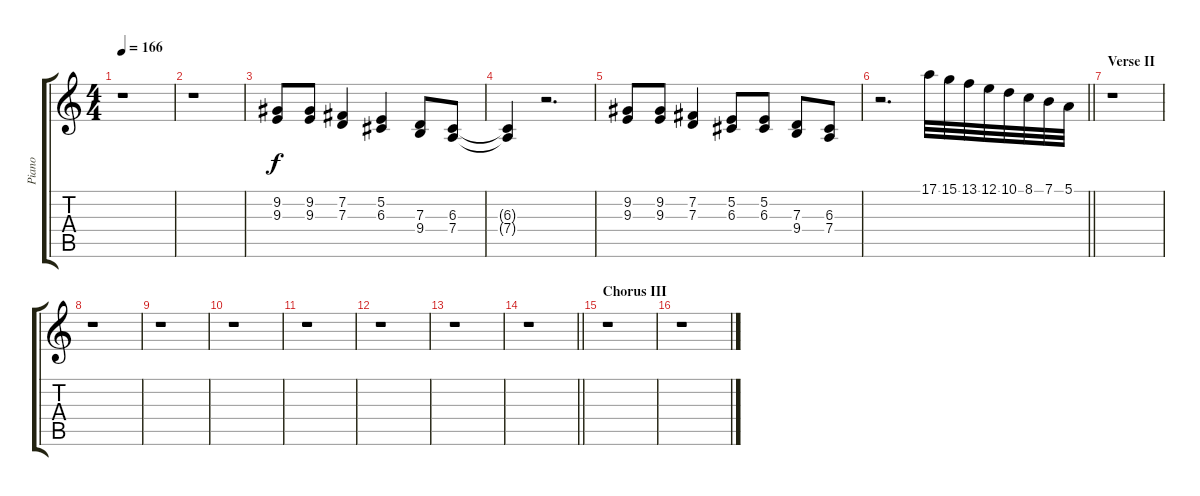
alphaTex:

\track ("Piano" "Piano") {instrument acousticgrandpiano}
\staff {score tabs}
\tuning (E4 B3 G3 D3 A2 E2) {hide}
\ts (4 4)
\tempo 166
\clef g2
\ks c
r.1{dy f} |
r.1 |
(9.2 9.3).8 (9.2 9.3).8 (7.2 7.3).4 (5.2 6.3).4 (7.3 9.4).8 (6.3 7.4).8 |
(6.3{t} 7.4{t}).4 r.2{d} |
(9.2 9.3).8 (9.2 9.3).8 (7.2 7.3).4 (5.2 6.3).8 (5.2 6.3).8 (7.3 9.4).8 (6.3 7.4).8 |
\barLineRight lightlight
r.2{d} 17.1.32 15.1.32 13.1.32 12.1.32 10.1.32 8.1.32 7.1.32 5.1.32 |
\section ("" "Verse II")
r.1 |
r.1 |
r.1 |
r.1 |
r.1 |
r.1 |
r.1 |
\barLineRight lightlight
r.1 |
\section ("" "Chorus III")
r.1 |
r.1
